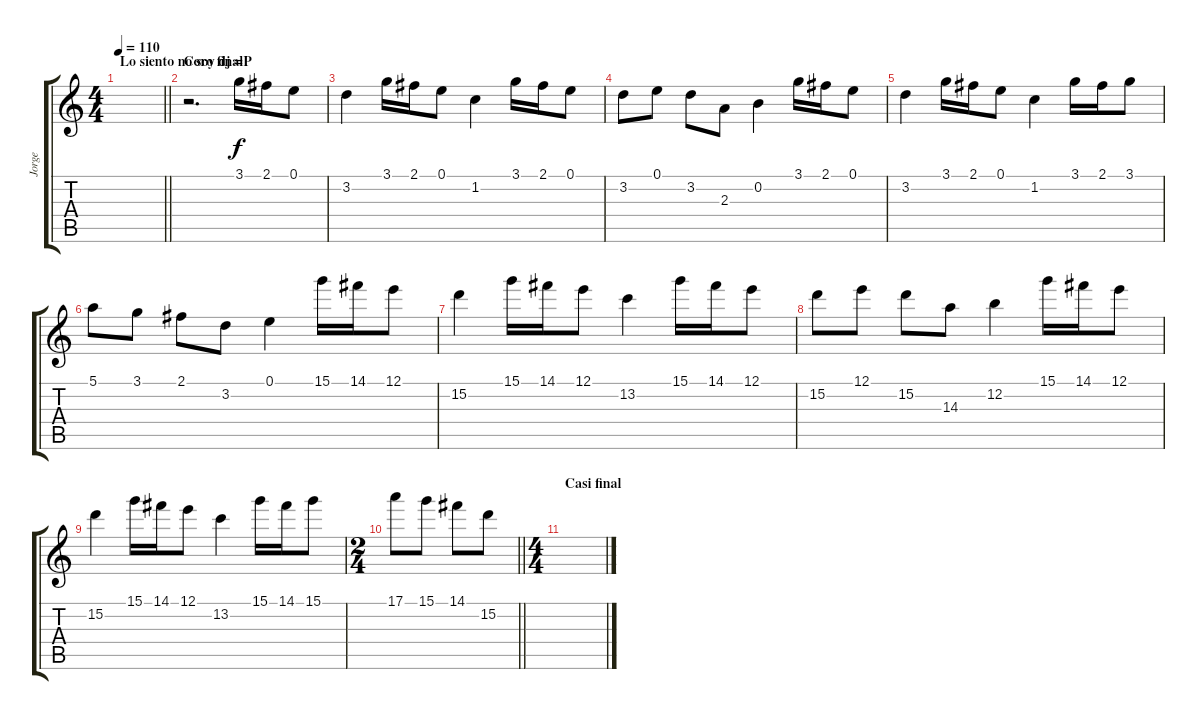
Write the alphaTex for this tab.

\track ("Jorge" "Jorge") {instrument distortionguitar}
\staff {score tabs}
\tuning (E4 B3 G3 D3 A2 E2) {hide}
\ts (4 4)
\section ("" "Lo siento no soy dj =P")
\tempo 110
\clef g2
\barLineRight lightlight
\ks c
|
\section ("" "Coro final")
r.2{d} 3.1.16 2.1.16 0.1.8 |
3.2.4 3.1.16 2.1.16 0.1.8 1.2.4 3.1.16 2.1.16 0.1.8 |
3.2.8 0.1.8 3.2.8 2.3.8 0.2.4 3.1.16 2.1.16 0.1.8 |
3.2.4 3.1.16 2.1.16 0.1.8 1.2.4 3.1.16 2.1.16 3.1.8 |
5.1.8 3.1.8 2.1.8 3.2.8 0.1.4 15.1.16 14.1.16 12.1.8 |
15.2.4 15.1.16 14.1.16 12.1.8 13.2.4 15.1.16 14.1.16 12.1.8 |
15.2.8 12.1.8 15.2.8 14.3.8 12.2.4 15.1.16 14.1.16 12.1.8 |
15.2.4 15.1.16 14.1.16 12.1.8 13.2.4 15.1.16 14.1.16 15.1.8 |
\ts (2 4)
\barLineRight lightlight
17.1.8 15.1.8 14.1.8 15.2.8 |
\ts (4 4)
\section ("" "Casi final")
